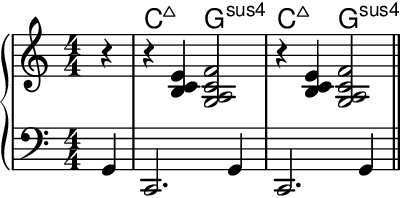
\version "2.24.4"
\language "english"
#(ly:set-option 'crop #t)
\include "include/alt.ly"
\include "include/sus.ly"
\score {
  \midi {
    \tempo 4=120
  }
  \layout {
    \context {
      \Score
      \omit BarNumber
    }
    indent = 0\mm
  }
  \new GrandStaff <<
    \chords {
      \set chordChanges = ##t % only show chords when they change
      \set noChordSymbol = ""
      \set minorChordModifier = \markup { "-" }
      \set midiMaximumVolume = #0 % prevent named chords sounding
      r4 | c2:maj7 g:sus | c:maj7 g:sus
    }
    \new Staff {
      \key c \major
      \numericTimeSignature
      \time 4/4
      \clef treble {
        \relative {
          \skip \f % spacer to set voice volume
          \partial 4 r4 |
          r4 <b c e>4 <g a c f>2 |
          r4 <b c e>4 <g a c f>2
          \bar "||"
        }
      }
    }
    \new Staff {
      \clef bass {
        \relative {
          \skip \f % spacer to set voice volume
          \partial 4 g,4 | c,2. g'4 | c,2. g'4
          \bar "||"
        }
      }
    }
  >>
}
